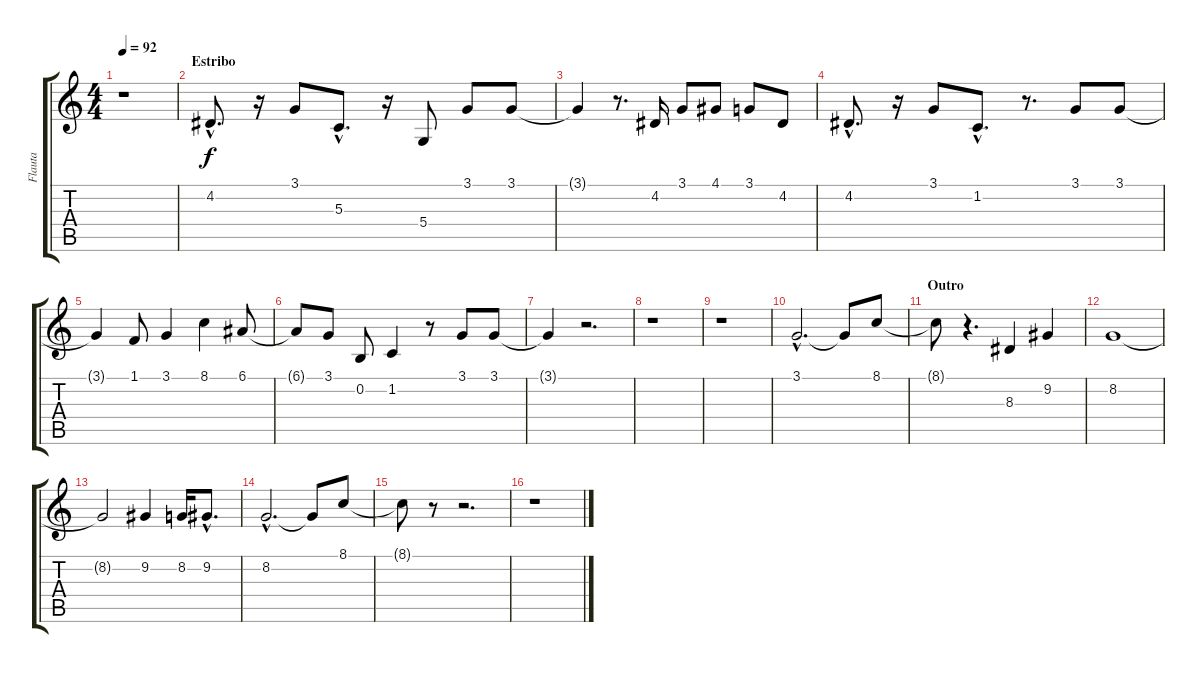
\track ("Flauta" "Flauta") {instrument piccolo}
\staff {score tabs}
\tuning (E4 B3 G3 D3 A2 E2) {hide}
\ts (4 4)
\tempo 92
\clef g2
\ks c
r.1{dy f} |
\section ("" "Estribo")
4.2{hac}.8{d volume 8 instrument pad4choir} r.16 3.1.8 5.3{hac}.8{d} r.16 5.4.8 3.1.8 3.1.8 |
3.1{t}.4 r.8{d} 4.2.16 3.1.8 4.1.8 3.1.8 4.2.8 |
4.2{hac}.8{d} r.16 3.1.8 1.2{hac}.8{d} r.8{d} 3.1.8 3.1.8 |
3.1{t}.4 1.1.8 3.1.4 8.1.4 6.1.8 |
6.1{t}.8 3.1.8 0.2.8 1.2.4 r.8 3.1.8 3.1.8 |
3.1{t}.4 r.2{d} |
r.1 |
r.1 |
3.1{hac}.2{d} 3.1{t}.8 8.1.8 |
\section ("" "Outro")
8.1{t}.8 r.4{d} 8.3.4 9.2.4 |
8.2.1 |
8.2{t}.2 9.2.4 8.2.16 9.2{hac}.8{d} |
8.2{hac}.2{d} 8.2{t}.8 8.1.8 |
8.1{t}.8 r.8 r.2{d} |
r.1
